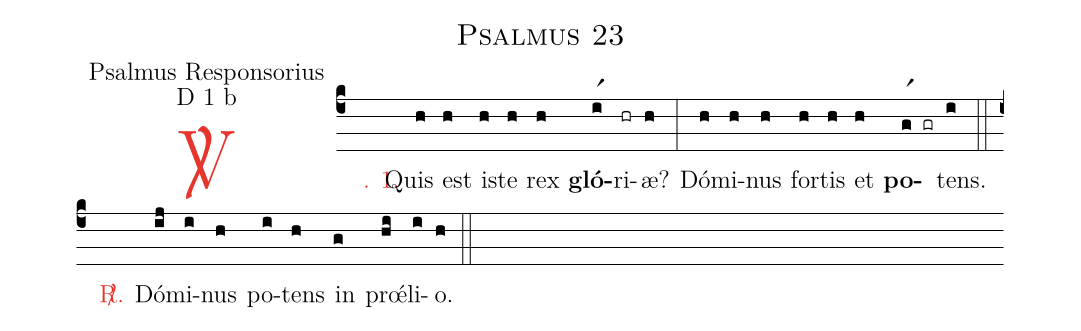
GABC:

name: Psalmus 23;
office-part: Psalmus Responsorius;
mode: D 1 b;
%%
(c4)

<c><sp>V/</sp>. 1.</c>() Quis(h) est(h) i(h)ste(h) rex(h) <b>gló</b>(ir1)ri(hr)æ?(h) (:) Dó(h)mi(h)nus(h) for(h)tis(h) et(h) <b>po</b>(gr1 gr)tens.(i)

(::)

<c><sp>R/</sp>.</c>() Dó(ij)mi(i)nus(h) po(i)tens(h) in(g) pr<sp>'oe</sp>(hi)li(i)o.(h)

(::)
